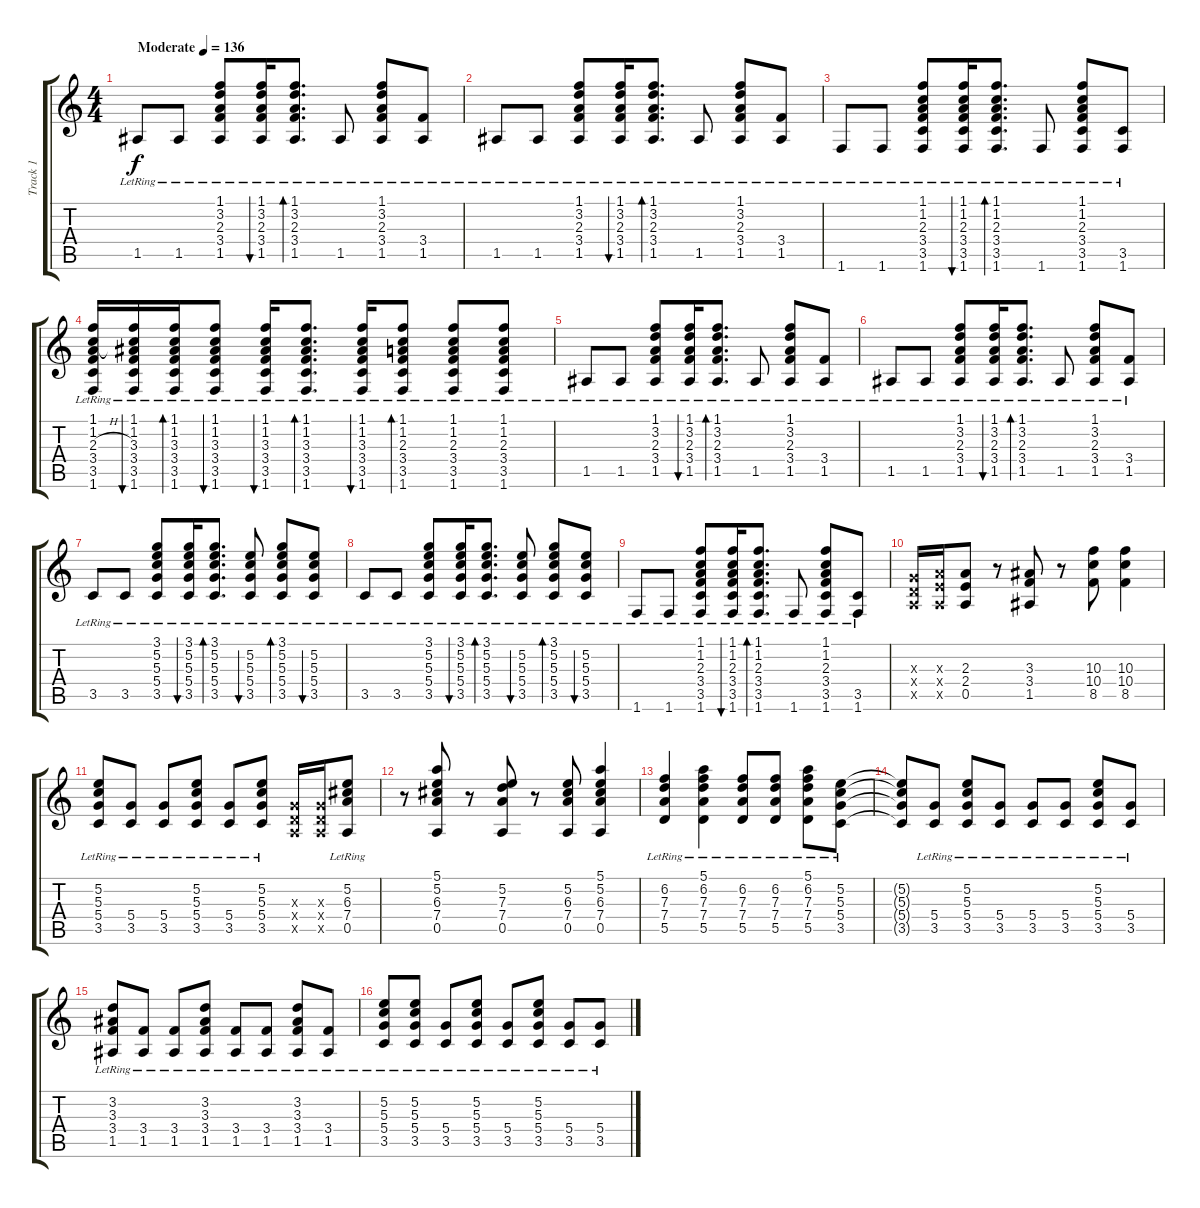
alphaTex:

\track ("Track 1" "Track 1") {instrument electricguitarclean}
\staff {score tabs}
\tuning (E4 B3 G3 D3 A2 E2) {hide}
\ts (4 4)
\tempo (136 "Moderate")
\clef g2
\ks c
1.5{lr}.8{dy f instrument electricguitarclean} 1.5{lr}.8 (1.1{lr} 3.2{lr} 2.3{lr} 3.4{lr} 1.5{lr}).8 (1.1{lr} 3.2{lr} 2.3{lr} 3.4{lr} 1.5{lr}).16{bu 60} (1.1{lr} 3.2{lr} 2.3{lr} 3.4{lr} 1.5{lr}).8{d bd 60} 1.5{lr}.8 (1.1{lr} 3.2{lr} 2.3{lr} 3.4{lr} 1.5{lr}).8 (3.4{lr} 1.5{lr}).8 |
1.5{lr}.8 1.5{lr}.8 (1.1{lr} 3.2{lr} 2.3{lr} 3.4{lr} 1.5{lr}).8 (1.1{lr} 3.2{lr} 2.3{lr} 3.4{lr} 1.5{lr}).16{bu 60} (1.1{lr} 3.2{lr} 2.3{lr} 3.4{lr} 1.5{lr}).8{d bd 60} 1.5{lr}.8 (1.1{lr} 3.2{lr} 2.3{lr} 3.4{lr} 1.5{lr}).8 (3.4{lr} 1.5{lr}).8 |
1.6{lr}.8 1.6{lr}.8 (1.1{lr} 1.2{lr} 2.3{lr} 3.4{lr} 3.5{lr} 1.6{lr}).8 (1.1{lr} 1.2{lr} 2.3{lr} 3.4{lr} 3.5{lr} 1.6{lr}).16{bu 60} (1.1{lr} 1.2{lr} 2.3{lr} 3.4{lr} 3.5{lr} 1.6{lr}).8{d bd 60} 1.6{lr}.8 (1.1{lr} 1.2{lr} 2.3{lr} 3.4{lr} 3.5{lr} 1.6{lr}).8 (3.5{lr} 1.6{lr}).8 |
(1.1{lr} 1.2{lr} 2.3{h lr} 3.4{lr} 3.5{lr} 1.6{lr}).16 (1.1{lr} 1.2{lr} 3.3{lr} 3.4{lr} 3.5{lr} 1.6{lr}).16{bu 60} (1.1{lr} 1.2{lr} 3.3{lr} 3.4{lr} 3.5{lr} 1.6{lr}).16{bd 60} (1.1{lr} 1.2{lr} 3.3{lr} 3.4{lr} 3.5{lr} 1.6{lr}).8{bu 60} (1.1{lr} 1.2{lr} 3.3{lr} 3.4{lr} 3.5{lr} 1.6{lr}).16{bu 60} (1.1{lr} 1.2{lr} 3.3{lr} 3.4{lr} 3.5{lr} 1.6{lr}).8{d bd 60} (1.1{lr} 1.2{lr} 3.3{lr} 3.4{lr} 3.5{lr} 1.6{lr}).16{bu 60} (1.1{lr} 1.2{lr} 2.3{lr} 3.4{lr} 3.5{lr} 1.6{lr}).8{bd 60} (1.1{lr} 1.2{lr} 2.3{lr} 3.4{lr} 3.5{lr} 1.6{lr}).8 (1.1{lr} 1.2{lr} 2.3{lr} 3.4{lr} 3.5{lr} 1.6{lr}).8 |
1.5{lr}.8 1.5{lr}.8 (1.1{lr} 3.2{lr} 2.3{lr} 3.4{lr} 1.5{lr}).8 (1.1{lr} 3.2{lr} 2.3{lr} 3.4{lr} 1.5{lr}).16{bu 60} (1.1{lr} 3.2{lr} 2.3{lr} 3.4{lr} 1.5{lr}).8{d bd 60} 1.5{lr}.8 (1.1{lr} 3.2{lr} 2.3{lr} 3.4{lr} 1.5{lr}).8 (3.4{lr} 1.5{lr}).8 |
1.5{lr}.8 1.5{lr}.8 (1.1{lr} 3.2{lr} 2.3{lr} 3.4{lr} 1.5{lr}).8 (1.1{lr} 3.2{lr} 2.3{lr} 3.4{lr} 1.5{lr}).16{bu 60} (1.1{lr} 3.2{lr} 2.3{lr} 3.4{lr} 1.5{lr}).8{d bd 60} 1.5{lr}.8 (1.1{lr} 3.2{lr} 2.3{lr} 3.4{lr} 1.5{lr}).8 (3.4{lr} 1.5{lr}).8 |
3.5{lr}.8 3.5{lr}.8 (3.1{lr} 5.2{lr} 5.3{lr} 5.4{lr} 3.5{lr}).8 (3.1{lr} 5.2{lr} 5.3{lr} 5.4{lr} 3.5{lr}).16{bu 60} (3.1{lr} 5.2{lr} 5.3{lr} 5.4{lr} 3.5{lr}).8{d bd 60} (5.2{lr} 5.3{lr} 5.4{lr} 3.5{lr}).8{bu 60} (3.1{lr} 5.2{lr} 5.3{lr} 5.4{lr} 3.5{lr}).8{bd 60} (5.2{lr} 5.3{lr} 5.4{lr} 3.5{lr}).8{bu 60} |
3.5{lr}.8 3.5{lr}.8 (3.1{lr} 5.2{lr} 5.3{lr} 5.4{lr} 3.5{lr}).8 (3.1{lr} 5.2{lr} 5.3{lr} 5.4{lr} 3.5{lr}).16{bu 60} (3.1{lr} 5.2{lr} 5.3{lr} 5.4{lr} 3.5{lr}).8{d bd 60} (5.2{lr} 5.3{lr} 5.4{lr} 3.5{lr}).8{bu 60} (3.1{lr} 5.2{lr} 5.3{lr} 5.4{lr} 3.5{lr}).8{bd 60} (5.2{lr} 5.3{lr} 5.4{lr} 3.5{lr}).8{bu 60} |
1.6{lr}.8 1.6{lr}.8 (1.1{lr} 1.2{lr} 2.3{lr} 3.4{lr} 3.5{lr} 1.6{lr}).8 (1.1{lr} 1.2{lr} 2.3{lr} 3.4{lr} 3.5{lr} 1.6{lr}).16{bu 60} (1.1{lr} 1.2{lr} 2.3{lr} 3.4{lr} 3.5{lr} 1.6{lr}).8{d bd 60} 1.6{lr}.8 (1.1{lr} 1.2{lr} 2.3{lr} 3.4{lr} 3.5{lr} 1.6{lr}).8 (3.5{lr} 1.6{lr}).8 |
(0.3{x} 0.4{x} 0.5{x}).16 (2.3{x} 2.4{x} 0.5{x}).16 (2.3 2.4 0.5).8 r.8 (3.3 3.4 1.5).8 r.8 (10.3 10.4 8.5).8 (10.3 10.4 8.5).4 |
(5.2{lr} 5.3{lr} 5.4{lr} 3.5{lr}).8 (5.4{lr} 3.5{lr}).8 (5.4{lr} 3.5{lr}).8 (5.2{lr} 5.3{lr} 5.4{lr} 3.5{lr}).8 (5.4{lr} 3.5{lr}).8 (5.2{lr} 5.3{lr} 5.4{lr} 3.5{lr}).8 (0.3{x} 0.4{x} 0.5{x}).16 (0.3{x} 0.4{x} 0.5{x}).16 (5.2{lr} 6.3{lr} 7.4{lr} 0.5{lr}).8 |
r.8 (5.1 5.2 6.3 7.4 0.5).8 r.8 (5.2 7.3 7.4 0.5).8 r.8 (5.2 6.3 7.4 0.5).8 (5.1 5.2 6.3 7.4 0.5).4 |
(6.2{lr} 7.3{lr} 7.4{lr} 5.5{lr}).4 (5.1{lr} 6.2{lr} 7.3{lr} 7.4{lr} 5.5{lr}).4 (6.2{lr} 7.3{lr} 7.4{lr} 5.5{lr}).8 (6.2{lr} 7.3{lr} 7.4{lr} 5.5{lr}).8 (5.1{lr} 6.2{lr} 7.3{lr} 7.4{lr} 5.5{lr}).8 (5.2{lr} 5.3{lr} 5.4{lr} 3.5{lr}).8 |
(5.2{t} 5.3{t} 5.4{t} 3.5{t}).8 (5.4{lr} 3.5{lr}).8 (5.2{lr} 5.3{lr} 5.4{lr} 3.5{lr}).8 (5.4{lr} 3.5{lr}).8 (5.4{lr} 3.5{lr}).8 (5.4{lr} 3.5{lr}).8 (5.2{lr} 5.3{lr} 5.4{lr} 3.5{lr}).8 (5.4{lr} 3.5{lr}).8 |
(3.2{lr} 3.3{lr} 3.4{lr} 1.5{lr}).8 (3.4{lr} 1.5{lr}).8 (3.4{lr} 1.5{lr}).8 (3.2{lr} 3.3{lr} 3.4{lr} 1.5{lr}).8 (3.4{lr} 1.5{lr}).8 (3.4{lr} 1.5{lr}).8 (3.2{lr} 3.3{lr} 3.4{lr} 1.5{lr}).8 (3.4{lr} 1.5{lr}).8 |
(5.2{lr} 5.3{lr} 5.4{lr} 3.5{lr}).8 (5.2{lr} 5.3{lr} 5.4{lr} 3.5{lr}).8 (5.4{lr} 3.5{lr}).8 (5.2{lr} 5.3{lr} 5.4{lr} 3.5{lr}).8 (5.4{lr} 3.5{lr}).8 (5.2{lr} 5.3{lr} 5.4{lr} 3.5{lr}).8 (5.4{lr} 3.5{lr}).8 (5.4{lr} 3.5{lr}).8
